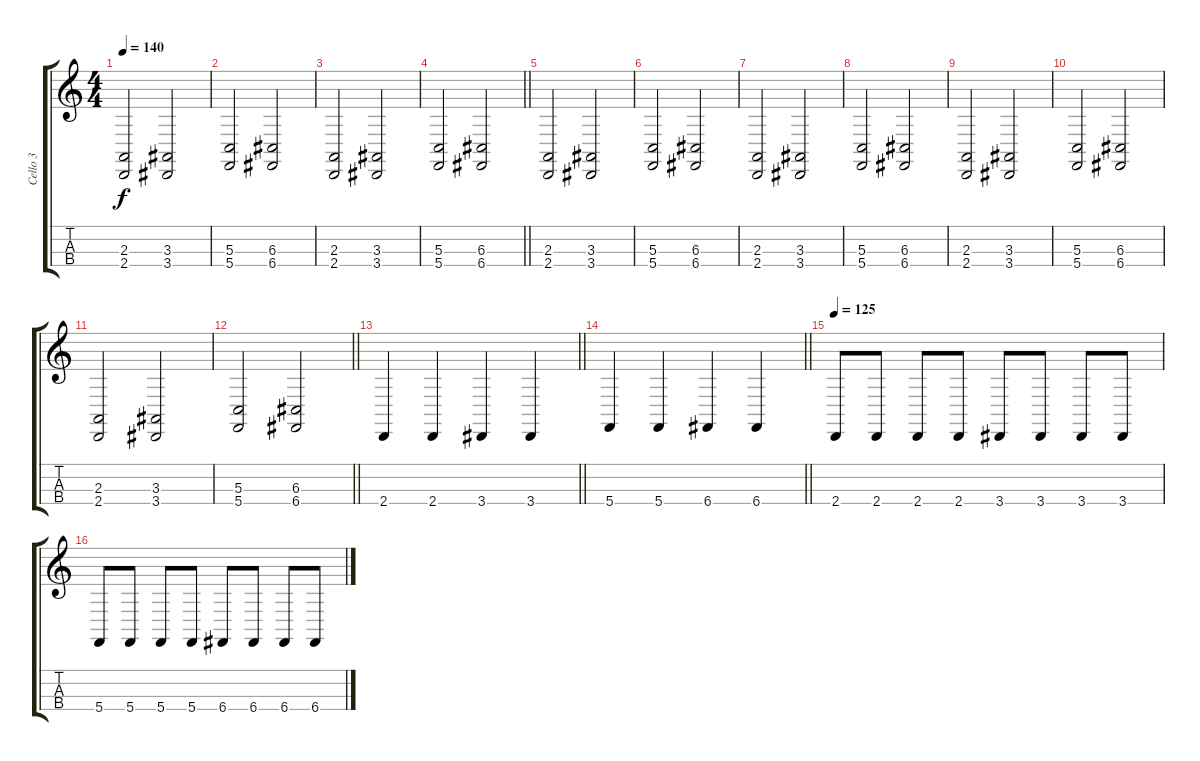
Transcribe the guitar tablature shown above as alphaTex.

\track ("Cello 3" "Cello 3") {instrument cello}
\staff {score tabs}
\tuning (A3 D3 G2 C2) {hide}
\ts (4 4)
\tempo 140
\clef g2
\ks c
(2.3 2.4).2{dy f} (3.3 3.4).2 |
(5.3 5.4).2 (6.3 6.4).2 |
(2.3 2.4).2 (3.3 3.4).2 |
\barLineRight lightlight
(5.3 5.4).2 (6.3 6.4).2 |
(2.3 2.4).2 (3.3 3.4).2 |
(5.3 5.4).2 (6.3 6.4).2 |
(2.3 2.4).2 (3.3 3.4).2 |
(5.3 5.4).2 (6.3 6.4).2 |
(2.3 2.4).2 (3.3 3.4).2 |
(5.3 5.4).2 (6.3 6.4).2 |
(2.3 2.4).2 (3.3 3.4).2 |
\barLineRight lightlight
(5.3 5.4).2 (6.3 6.4).2 |
\barLineRight lightlight
2.4.4 2.4.4 3.4.4 3.4.4 |
\barLineRight lightlight
5.4.4 5.4.4 6.4.4 6.4.4 |
\tempo 125
2.4.8 2.4.8 2.4.8 2.4.8 3.4.8 3.4.8 3.4.8 3.4.8 |
5.4.8 5.4.8 5.4.8 5.4.8 6.4.8 6.4.8 6.4.8 6.4.8
